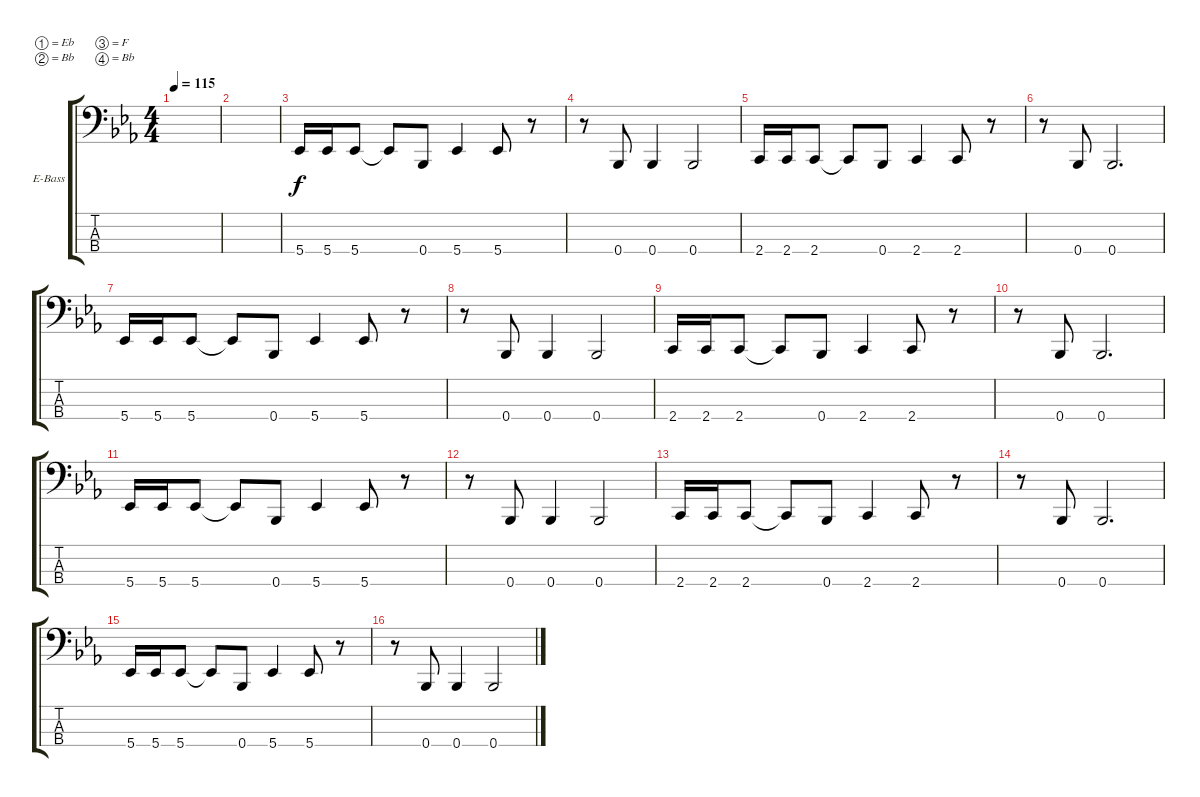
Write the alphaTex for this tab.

\bracketExtendMode groupsimilarinstruments
\firstSystemTrackNameOrientation horizontal
\otherSystemsTrackNameOrientation horizontal
\track ("Bass" "E-Bass") {instrument electricbassfinger}
\staff {score tabs}
\tuning (Eb2 Bb1 F1 Bb0)
\ts (4 4)
\tempo 115
\clef f4
\ks cminor
|
|
5.4.16 5.4.16 5.4.8 5.4{t}.8 0.4.8 5.4.4 5.4.8 r.8 |
r.8 0.4.8 0.4.4 0.4.2 |
2.4.16 2.4.16 2.4.8 2.4{t}.8 0.4.8 2.4.4 2.4.8 r.8 |
r.8 0.4.8 0.4.2{d} |
5.4.16 5.4.16 5.4.8 5.4{t}.8 0.4.8 5.4.4 5.4.8 r.8 |
r.8 0.4.8 0.4.4 0.4.2 |
2.4.16 2.4.16 2.4.8 2.4{t}.8 0.4.8 2.4.4 2.4.8 r.8 |
r.8 0.4.8 0.4.2{d} |
5.4.16 5.4.16 5.4.8 5.4{t}.8 0.4.8 5.4.4 5.4.8 r.8 |
r.8 0.4.8 0.4.4 0.4.2 |
2.4.16 2.4.16 2.4.8 2.4{t}.8 0.4.8 2.4.4 2.4.8 r.8 |
r.8 0.4.8 0.4.2{d} |
5.4.16 5.4.16 5.4.8 5.4{t}.8 0.4.8 5.4.4 5.4.8 r.8 |
r.8 0.4.8 0.4.4 0.4.2
